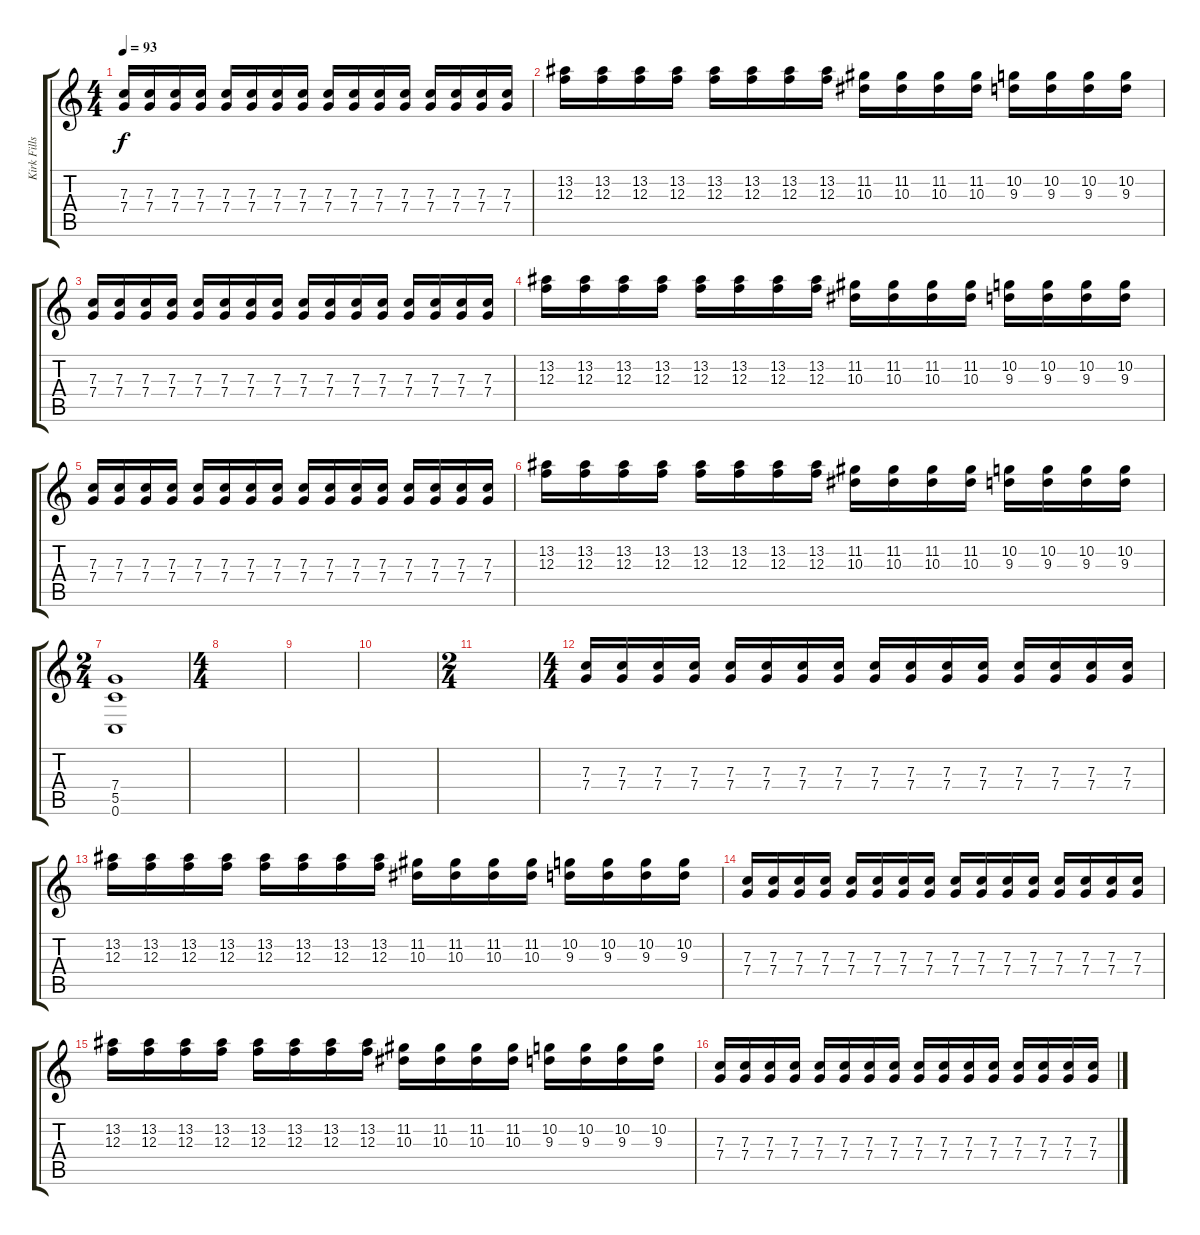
\track ("Kirk Fills" "Kirk Fills") {instrument overdrivenguitar}
\staff {score tabs}
\tuning (D4 A3 F3 C3 G2 C2) {hide}
\ts (4 4)
\tempo 93
\clef g2
\ks c
(7.3 7.4).16{dy f} (7.3 7.4).16 (7.3 7.4).16 (7.3 7.4).16 (7.3 7.4).16 (7.3 7.4).16 (7.3 7.4).16 (7.3 7.4).16 (7.3 7.4).16 (7.3 7.4).16 (7.3 7.4).16 (7.3 7.4).16 (7.3 7.4).16 (7.3 7.4).16 (7.3 7.4).16 (7.3 7.4).16 |
(13.2 12.3).16 (13.2 12.3).16 (13.2 12.3).16 (13.2 12.3).16 (13.2 12.3).16 (13.2 12.3).16 (13.2 12.3).16 (13.2 12.3).16 (11.2 10.3).16 (11.2 10.3).16 (11.2 10.3).16 (11.2 10.3).16 (10.2 9.3).16 (10.2 9.3).16 (10.2 9.3).16 (10.2 9.3).16 |
(7.3 7.4).16 (7.3 7.4).16 (7.3 7.4).16 (7.3 7.4).16 (7.3 7.4).16 (7.3 7.4).16 (7.3 7.4).16 (7.3 7.4).16 (7.3 7.4).16 (7.3 7.4).16 (7.3 7.4).16 (7.3 7.4).16 (7.3 7.4).16 (7.3 7.4).16 (7.3 7.4).16 (7.3 7.4).16 |
(13.2 12.3).16 (13.2 12.3).16 (13.2 12.3).16 (13.2 12.3).16 (13.2 12.3).16 (13.2 12.3).16 (13.2 12.3).16 (13.2 12.3).16 (11.2 10.3).16 (11.2 10.3).16 (11.2 10.3).16 (11.2 10.3).16 (10.2 9.3).16 (10.2 9.3).16 (10.2 9.3).16 (10.2 9.3).16 |
(7.3 7.4).16 (7.3 7.4).16 (7.3 7.4).16 (7.3 7.4).16 (7.3 7.4).16 (7.3 7.4).16 (7.3 7.4).16 (7.3 7.4).16 (7.3 7.4).16 (7.3 7.4).16 (7.3 7.4).16 (7.3 7.4).16 (7.3 7.4).16 (7.3 7.4).16 (7.3 7.4).16 (7.3 7.4).16 |
(13.2 12.3).16 (13.2 12.3).16 (13.2 12.3).16 (13.2 12.3).16 (13.2 12.3).16 (13.2 12.3).16 (13.2 12.3).16 (13.2 12.3).16 (11.2 10.3).16 (11.2 10.3).16 (11.2 10.3).16 (11.2 10.3).16 (10.2 9.3).16 (10.2 9.3).16 (10.2 9.3).16 (10.2 9.3).16 |
\ts (2 4)
(7.4 5.5 0.6).1 |
\ts (4 4)
|
|
|
\ts (2 4)
|
\ts (4 4)
(7.3 7.4).16 (7.3 7.4).16 (7.3 7.4).16 (7.3 7.4).16 (7.3 7.4).16 (7.3 7.4).16 (7.3 7.4).16 (7.3 7.4).16 (7.3 7.4).16 (7.3 7.4).16 (7.3 7.4).16 (7.3 7.4).16 (7.3 7.4).16 (7.3 7.4).16 (7.3 7.4).16 (7.3 7.4).16 |
(13.2 12.3).16 (13.2 12.3).16 (13.2 12.3).16 (13.2 12.3).16 (13.2 12.3).16 (13.2 12.3).16 (13.2 12.3).16 (13.2 12.3).16 (11.2 10.3).16 (11.2 10.3).16 (11.2 10.3).16 (11.2 10.3).16 (10.2 9.3).16 (10.2 9.3).16 (10.2 9.3).16 (10.2 9.3).16 |
(7.3 7.4).16 (7.3 7.4).16 (7.3 7.4).16 (7.3 7.4).16 (7.3 7.4).16 (7.3 7.4).16 (7.3 7.4).16 (7.3 7.4).16 (7.3 7.4).16 (7.3 7.4).16 (7.3 7.4).16 (7.3 7.4).16 (7.3 7.4).16 (7.3 7.4).16 (7.3 7.4).16 (7.3 7.4).16 |
(13.2 12.3).16 (13.2 12.3).16 (13.2 12.3).16 (13.2 12.3).16 (13.2 12.3).16 (13.2 12.3).16 (13.2 12.3).16 (13.2 12.3).16 (11.2 10.3).16 (11.2 10.3).16 (11.2 10.3).16 (11.2 10.3).16 (10.2 9.3).16 (10.2 9.3).16 (10.2 9.3).16 (10.2 9.3).16 |
(7.3 7.4).16 (7.3 7.4).16 (7.3 7.4).16 (7.3 7.4).16 (7.3 7.4).16 (7.3 7.4).16 (7.3 7.4).16 (7.3 7.4).16 (7.3 7.4).16 (7.3 7.4).16 (7.3 7.4).16 (7.3 7.4).16 (7.3 7.4).16 (7.3 7.4).16 (7.3 7.4).16 (7.3 7.4).16
